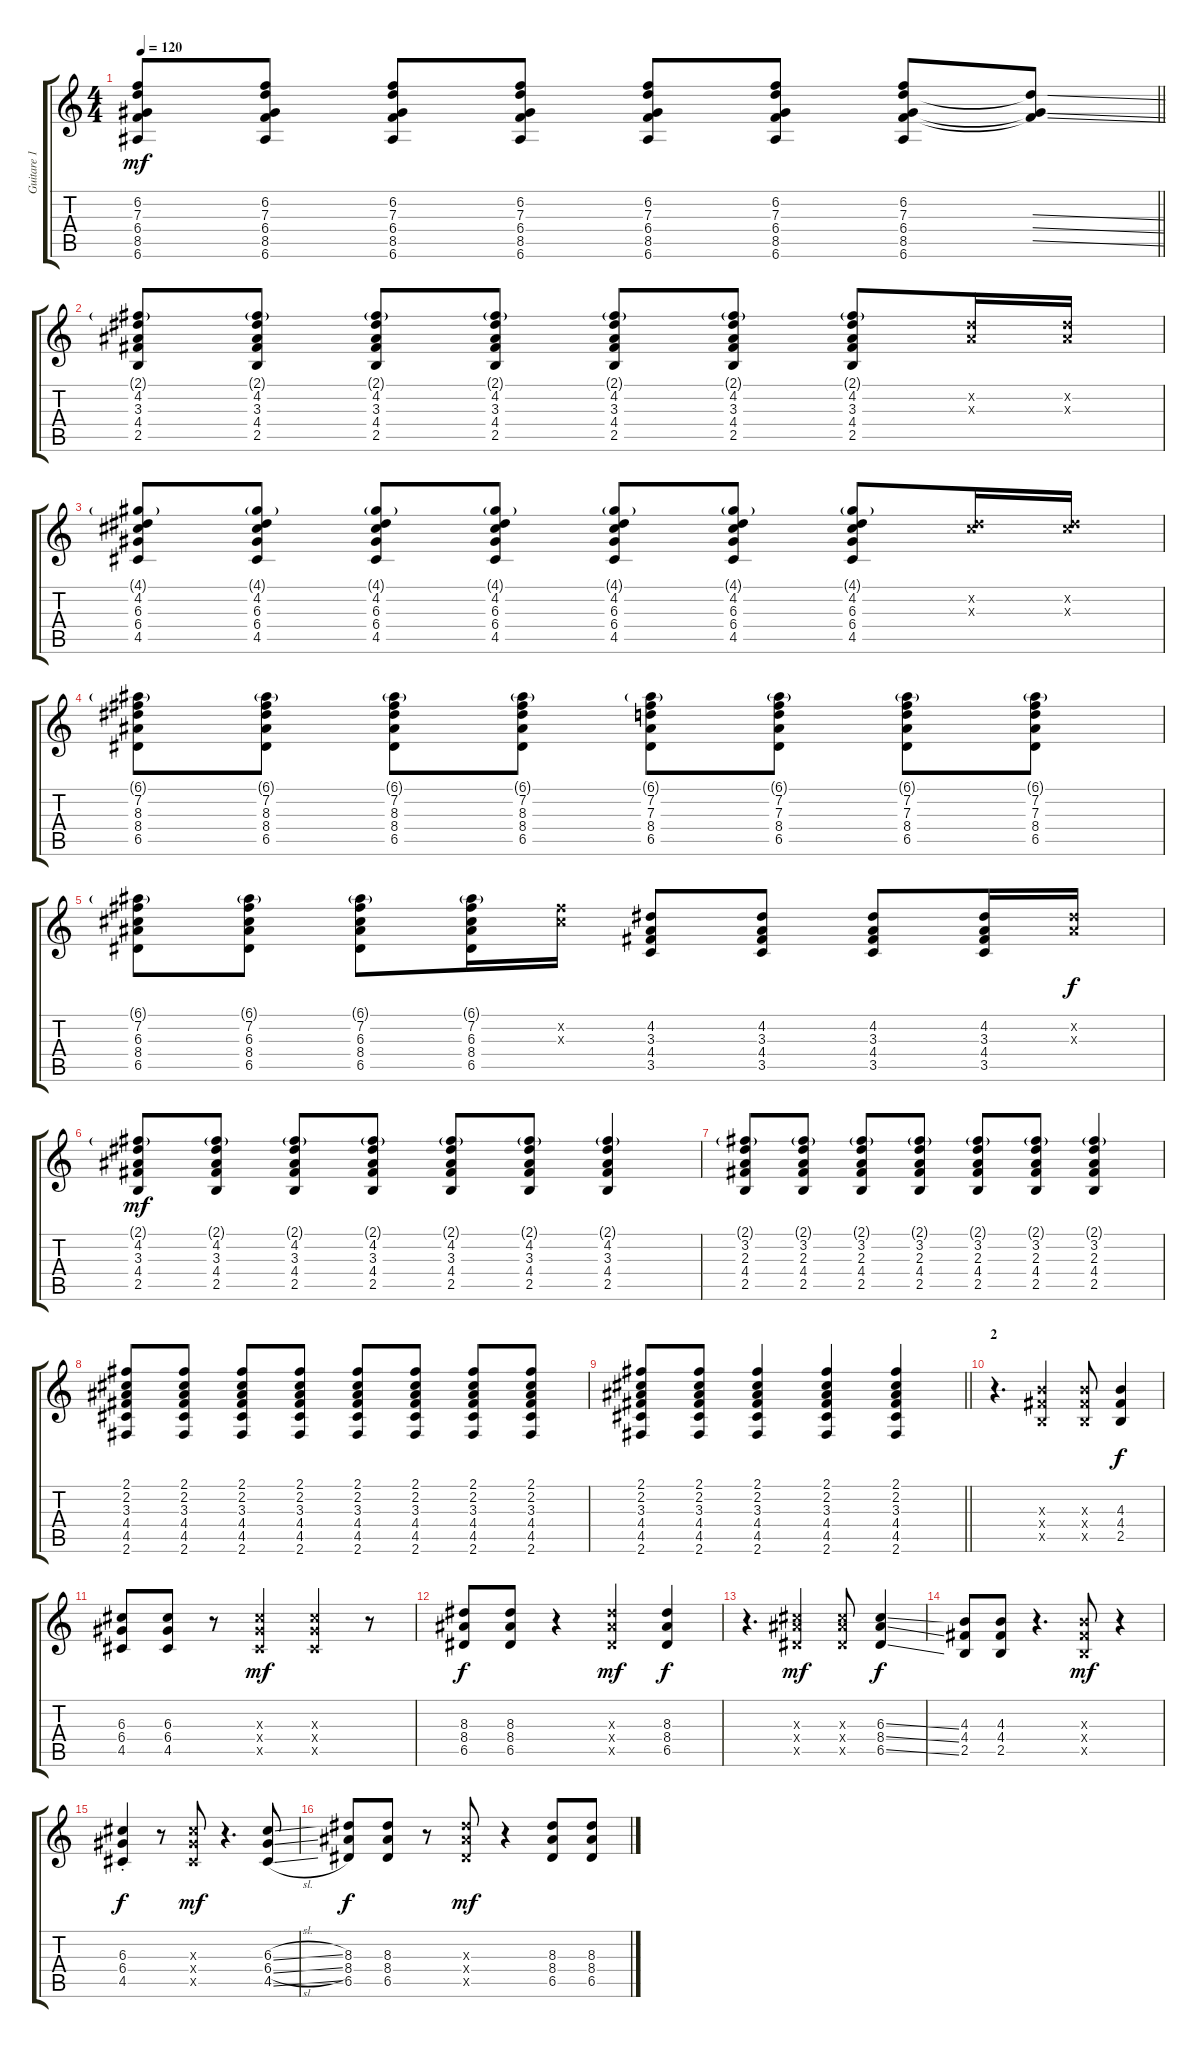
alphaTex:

\track ("Guitare 1" "Guitare 1") {instrument overdrivenguitar}
\staff {score tabs}
\tuning (E4 B3 G3 D3 A2 E2) {hide}
\ts (4 4)
\tempo 120
\clef g2
\barLineRight lightlight
\ks c
(6.2 7.3 6.4 8.5 6.6).8{dy mf} (6.2 7.3 6.4 8.5 6.6).8 (6.2 7.3 6.4 8.5 6.6).8 (6.2 7.3 6.4 8.5 6.6).8 (6.2 7.3 6.4 8.5 6.6).8 (6.2 7.3 6.4 8.5 6.6).8 (6.2 7.3 6.4 8.5 6.6).8 (7.3{ss t} 6.4{ss t} 8.5{ss t}).8 |
(2.1{g} 4.2 3.3 4.4 2.5).8 (2.1{g} 4.2 3.3 4.4 2.5).8 (2.1{g} 4.2 3.3 4.4 2.5).8 (2.1{g} 4.2 3.3 4.4 2.5).8 (2.1{g} 4.2 3.3 4.4 2.5).8 (2.1{g} 4.2 3.3 4.4 2.5).8 (2.1{g} 4.2 3.3 4.4 2.5).8 (4.2{x} 3.3{x}).16 (4.2{x} 3.3{x}).16 |
(4.1{g} 4.2 6.3 6.4 4.5).8 (4.1{g} 4.2 6.3 6.4 4.5).8 (4.1{g} 4.2 6.3 6.4 4.5).8 (4.1{g} 4.2 6.3 6.4 4.5).8 (4.1{g} 4.2 6.3 6.4 4.5).8 (4.1{g} 4.2 6.3 6.4 4.5).8 (4.1{g} 4.2 6.3 6.4 4.5).8 (4.2{x} 6.3{x}).16 (4.2{x} 6.3{x}).16 |
(6.1{g} 7.2 8.3 8.4 6.5).8 (6.1{g} 7.2 8.3 8.4 6.5).8 (6.1{g} 7.2 8.3 8.4 6.5).8 (6.1{g} 7.2 8.3 8.4 6.5).8 (6.1{g} 7.2 7.3 8.4 6.5).8 (6.1{g} 7.2 7.3 8.4 6.5).8 (6.1{g} 7.2 7.3 8.4 6.5).8 (6.1{g} 7.2 7.3 8.4 6.5).8 |
(6.1{g} 7.2 6.3 8.4 6.5).8 (6.1{g} 7.2 6.3 8.4 6.5).8 (6.1{g} 7.2 6.3 8.4 6.5).8 (6.1{g} 7.2 6.3 8.4 6.5).16 (7.2{x} 6.3{x}).16 (4.2 3.3 4.4 3.5).8 (4.2 3.3 4.4 3.5).8 (4.2 3.3 4.4 3.5).8 (4.2 3.3 4.4 3.5).16 (4.2{x} 3.3{x}).16{dy f} |
(2.1{g} 4.2 3.3 4.4 2.5).8{dy mf} (2.1{g} 4.2 3.3 4.4 2.5).8 (2.1{g} 4.2 3.3 4.4 2.5).8 (2.1{g} 4.2 3.3 4.4 2.5).8 (2.1{g} 4.2 3.3 4.4 2.5).8 (2.1{g} 4.2 3.3 4.4 2.5).8 (2.1{g} 4.2 3.3 4.4 2.5).4 |
(2.1{g} 3.2 2.3 4.4 2.5).8 (2.1{g} 3.2 2.3 4.4 2.5).8 (2.1{g} 3.2 2.3 4.4 2.5).8 (2.1{g} 3.2 2.3 4.4 2.5).8 (2.1{g} 3.2 2.3 4.4 2.5).8 (2.1{g} 3.2 2.3 4.4 2.5).8 (2.1{g} 3.2 2.3 4.4 2.5).4 |
(2.1 2.2 3.3 4.4 4.5 2.6).8 (2.1 2.2 3.3 4.4 4.5 2.6).8 (2.1 2.2 3.3 4.4 4.5 2.6).8 (2.1 2.2 3.3 4.4 4.5 2.6).8 (2.1 2.2 3.3 4.4 4.5 2.6).8 (2.1 2.2 3.3 4.4 4.5 2.6).8 (2.1 2.2 3.3 4.4 4.5 2.6).8 (2.1 2.2 3.3 4.4 4.5 2.6).8 |
\barLineRight lightlight
(2.1 2.2 3.3 4.4 4.5 2.6).8 (2.1 2.2 3.3 4.4 4.5 2.6).8 (2.1 2.2 3.3 4.4 4.5 2.6).4 (2.1 2.2 3.3 4.4 4.5 2.6).4 (2.1 2.2 3.3 4.4 4.5 2.6).4 |
\section ("" "2")
r.4{d} (4.3{x} 4.4{x} 2.5{x}).4 (4.3{x} 4.4{x} 2.5{x}).8 (4.3 4.4 2.5).4{dy f} |
(6.3 6.4 4.5).8 (6.3 6.4 4.5).8 r.8 (6.3{x} 6.4{x} 4.5{x}).4{dy mf} (6.3{x} 6.4{x} 4.5{x}).4 r.8 |
(8.3 8.4 6.5).8{dy f} (8.3 8.4 6.5).8 r.4 (8.3{x} 8.4{x} 6.5{x}).4{dy mf} (8.3 8.4 6.5).4{dy f} |
r.4{d} (6.3{x} 8.4{x} 6.5{x}).4{dy mf} (6.3{x} 8.4{x} 6.5{x}).8 (6.3{ss} 8.4{ss} 6.5{ss}).4{dy f} |
(4.3 4.4 2.5).8 (4.3 4.4 2.5).8 r.4{d} (4.3{x} 4.4{x} 2.5{x}).8{dy mf} r.4 |
(6.3{st} 6.4{st} 4.5{st}).4{dy f} r.8 (6.3{x} 6.4{x} 4.5{x}).8{dy mf} r.4{d} (6.3{sl} 6.4{sl} 4.5{sl}).8 |
(8.3 8.4 6.5).8{dy f} (8.3 8.4 6.5).8 r.8 (8.3{x} 8.4{x} 6.5{x}).8{dy mf} r.4 (8.3 8.4 6.5).8 (8.3{h} 8.4 6.5).8
